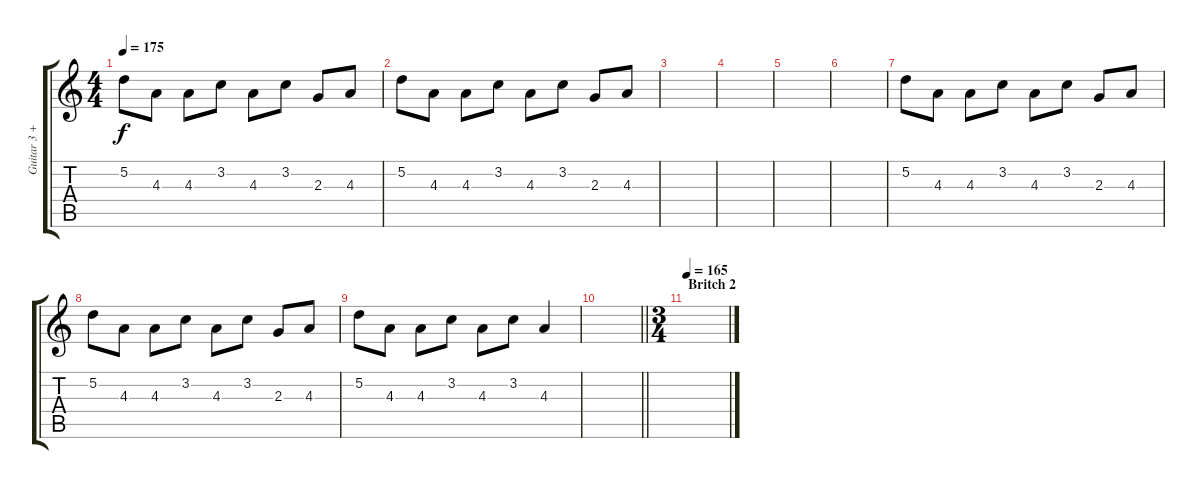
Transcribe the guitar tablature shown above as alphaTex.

\track ("Guitar 3 + Slides" "Guitar 3 +") {instrument distortionguitar}
\staff {score tabs}
\tuning (D4 A3 F3 C3 G2 C2) {hide}
\ts (4 4)
\tempo 175
\clef g2
\ks c
5.2.8{dy f} 4.3.8 4.3.8 3.2.8 4.3.8 3.2.8 2.3.8 4.3.8 |
5.2.8 4.3.8 4.3.8 3.2.8 4.3.8 3.2.8 2.3.8 4.3.8 |
|
|
|
|
5.2.8 4.3.8 4.3.8 3.2.8 4.3.8 3.2.8 2.3.8 4.3.8 |
5.2.8 4.3.8 4.3.8 3.2.8 4.3.8 3.2.8 2.3.8 4.3.8 |
5.2.8 4.3.8 4.3.8 3.2.8 4.3.8 3.2.8 4.3.4 |
\barLineRight lightlight
|
\ts (3 4)
\section ("" "Britch 2")
\tempo 165
